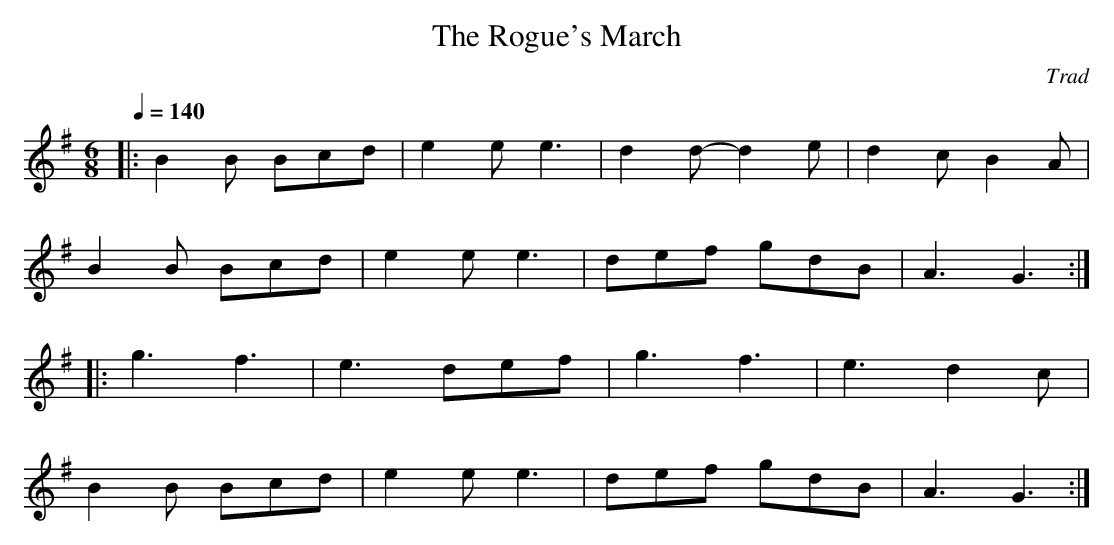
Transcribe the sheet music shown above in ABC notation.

X:1
T:The Rogue's March
C:Trad
M:6/8
L:1/8
Q:1/4=140
K:G
|:B2B Bcd|e2e e3|d2d- d2e|d2c B2A|
B2B Bcd|e2e e3|def gdB|A3 G3:|
|:g3 f3|e3 def|g3 f3|e3 d2c|
B2B Bcd|e2e e3|def gdB|A3 G3:|]
